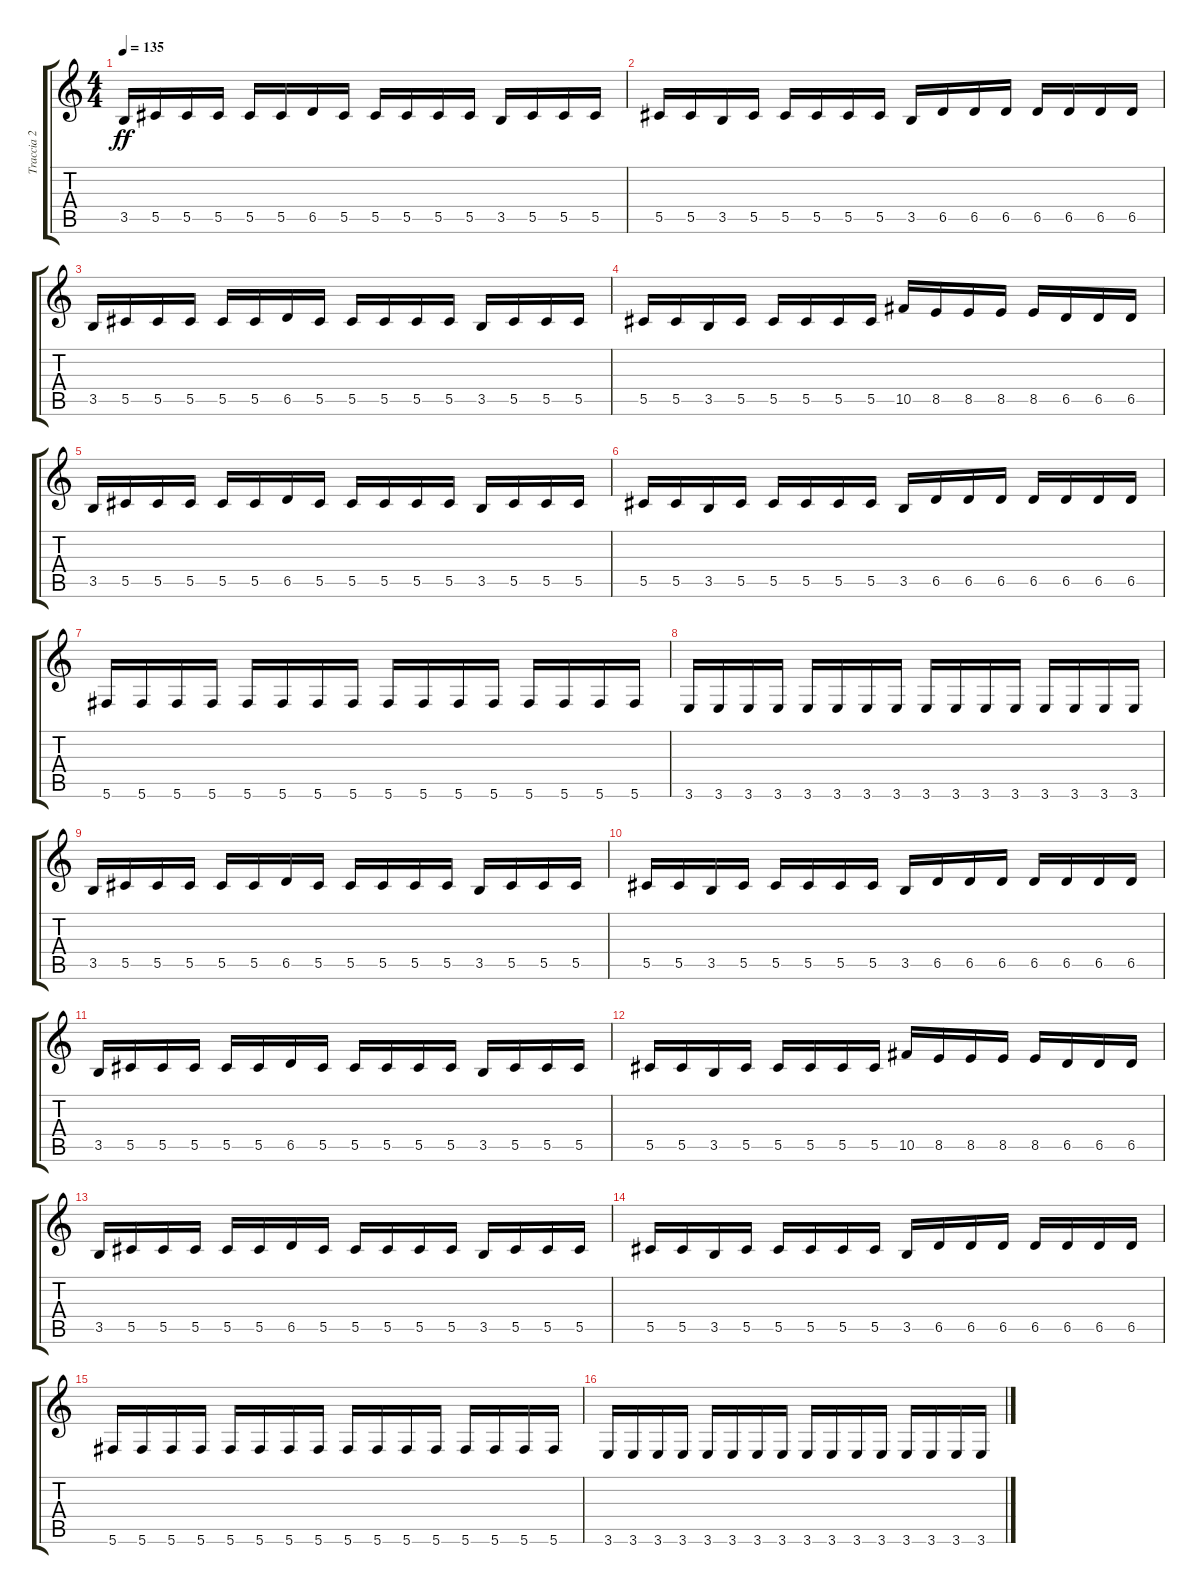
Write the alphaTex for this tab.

\track ("Traccia 2" "Traccia 2") {instrument overdrivenguitar}
\staff {score tabs}
\tuning (Eb4 Bb3 Gb3 Db3 Ab2 Db2) {hide}
\ts (4 4)
\tempo 135
\clef g2
\ks c
3.5.16{dy ff} 5.5.16 5.5.16 5.5.16 5.5.16 5.5.16 6.5.16 5.5.16 5.5.16 5.5.16 5.5.16 5.5.16 3.5.16 5.5.16 5.5.16 5.5.16 |
5.5.16 5.5.16 3.5.16 5.5.16 5.5.16 5.5.16 5.5.16 5.5.16 3.5.16 6.5.16 6.5.16 6.5.16 6.5.16 6.5.16 6.5.16 6.5.16 |
3.5.16 5.5.16 5.5.16 5.5.16 5.5.16 5.5.16 6.5.16 5.5.16 5.5.16 5.5.16 5.5.16 5.5.16 3.5.16 5.5.16 5.5.16 5.5.16 |
5.5.16 5.5.16 3.5.16 5.5.16 5.5.16 5.5.16 5.5.16 5.5.16 10.5.16 8.5.16 8.5.16 8.5.16 8.5.16 6.5.16 6.5.16 6.5.16 |
3.5.16 5.5.16 5.5.16 5.5.16 5.5.16 5.5.16 6.5.16 5.5.16 5.5.16 5.5.16 5.5.16 5.5.16 3.5.16 5.5.16 5.5.16 5.5.16 |
5.5.16 5.5.16 3.5.16 5.5.16 5.5.16 5.5.16 5.5.16 5.5.16 3.5.16 6.5.16 6.5.16 6.5.16 6.5.16 6.5.16 6.5.16 6.5.16 |
5.6.16 5.6.16 5.6.16 5.6.16 5.6.16 5.6.16 5.6.16 5.6.16 5.6.16 5.6.16 5.6.16 5.6.16 5.6.16 5.6.16 5.6.16 5.6.16 |
3.6.16 3.6.16 3.6.16 3.6.16 3.6.16 3.6.16 3.6.16 3.6.16 3.6.16 3.6.16 3.6.16 3.6.16 3.6.16 3.6.16 3.6.16 3.6.16 |
3.5.16 5.5.16 5.5.16 5.5.16 5.5.16 5.5.16 6.5.16 5.5.16 5.5.16 5.5.16 5.5.16 5.5.16 3.5.16 5.5.16 5.5.16 5.5.16 |
5.5.16 5.5.16 3.5.16 5.5.16 5.5.16 5.5.16 5.5.16 5.5.16 3.5.16 6.5.16 6.5.16 6.5.16 6.5.16 6.5.16 6.5.16 6.5.16 |
3.5.16 5.5.16 5.5.16 5.5.16 5.5.16 5.5.16 6.5.16 5.5.16 5.5.16 5.5.16 5.5.16 5.5.16 3.5.16 5.5.16 5.5.16 5.5.16 |
5.5.16 5.5.16 3.5.16 5.5.16 5.5.16 5.5.16 5.5.16 5.5.16 10.5.16 8.5.16 8.5.16 8.5.16 8.5.16 6.5.16 6.5.16 6.5.16 |
3.5.16 5.5.16 5.5.16 5.5.16 5.5.16 5.5.16 6.5.16 5.5.16 5.5.16 5.5.16 5.5.16 5.5.16 3.5.16 5.5.16 5.5.16 5.5.16 |
5.5.16 5.5.16 3.5.16 5.5.16 5.5.16 5.5.16 5.5.16 5.5.16 3.5.16 6.5.16 6.5.16 6.5.16 6.5.16 6.5.16 6.5.16 6.5.16 |
5.6.16 5.6.16 5.6.16 5.6.16 5.6.16 5.6.16 5.6.16 5.6.16 5.6.16 5.6.16 5.6.16 5.6.16 5.6.16 5.6.16 5.6.16 5.6.16 |
3.6.16 3.6.16 3.6.16 3.6.16 3.6.16 3.6.16 3.6.16 3.6.16 3.6.16 3.6.16 3.6.16 3.6.16 3.6.16 3.6.16 3.6.16 3.6.16
